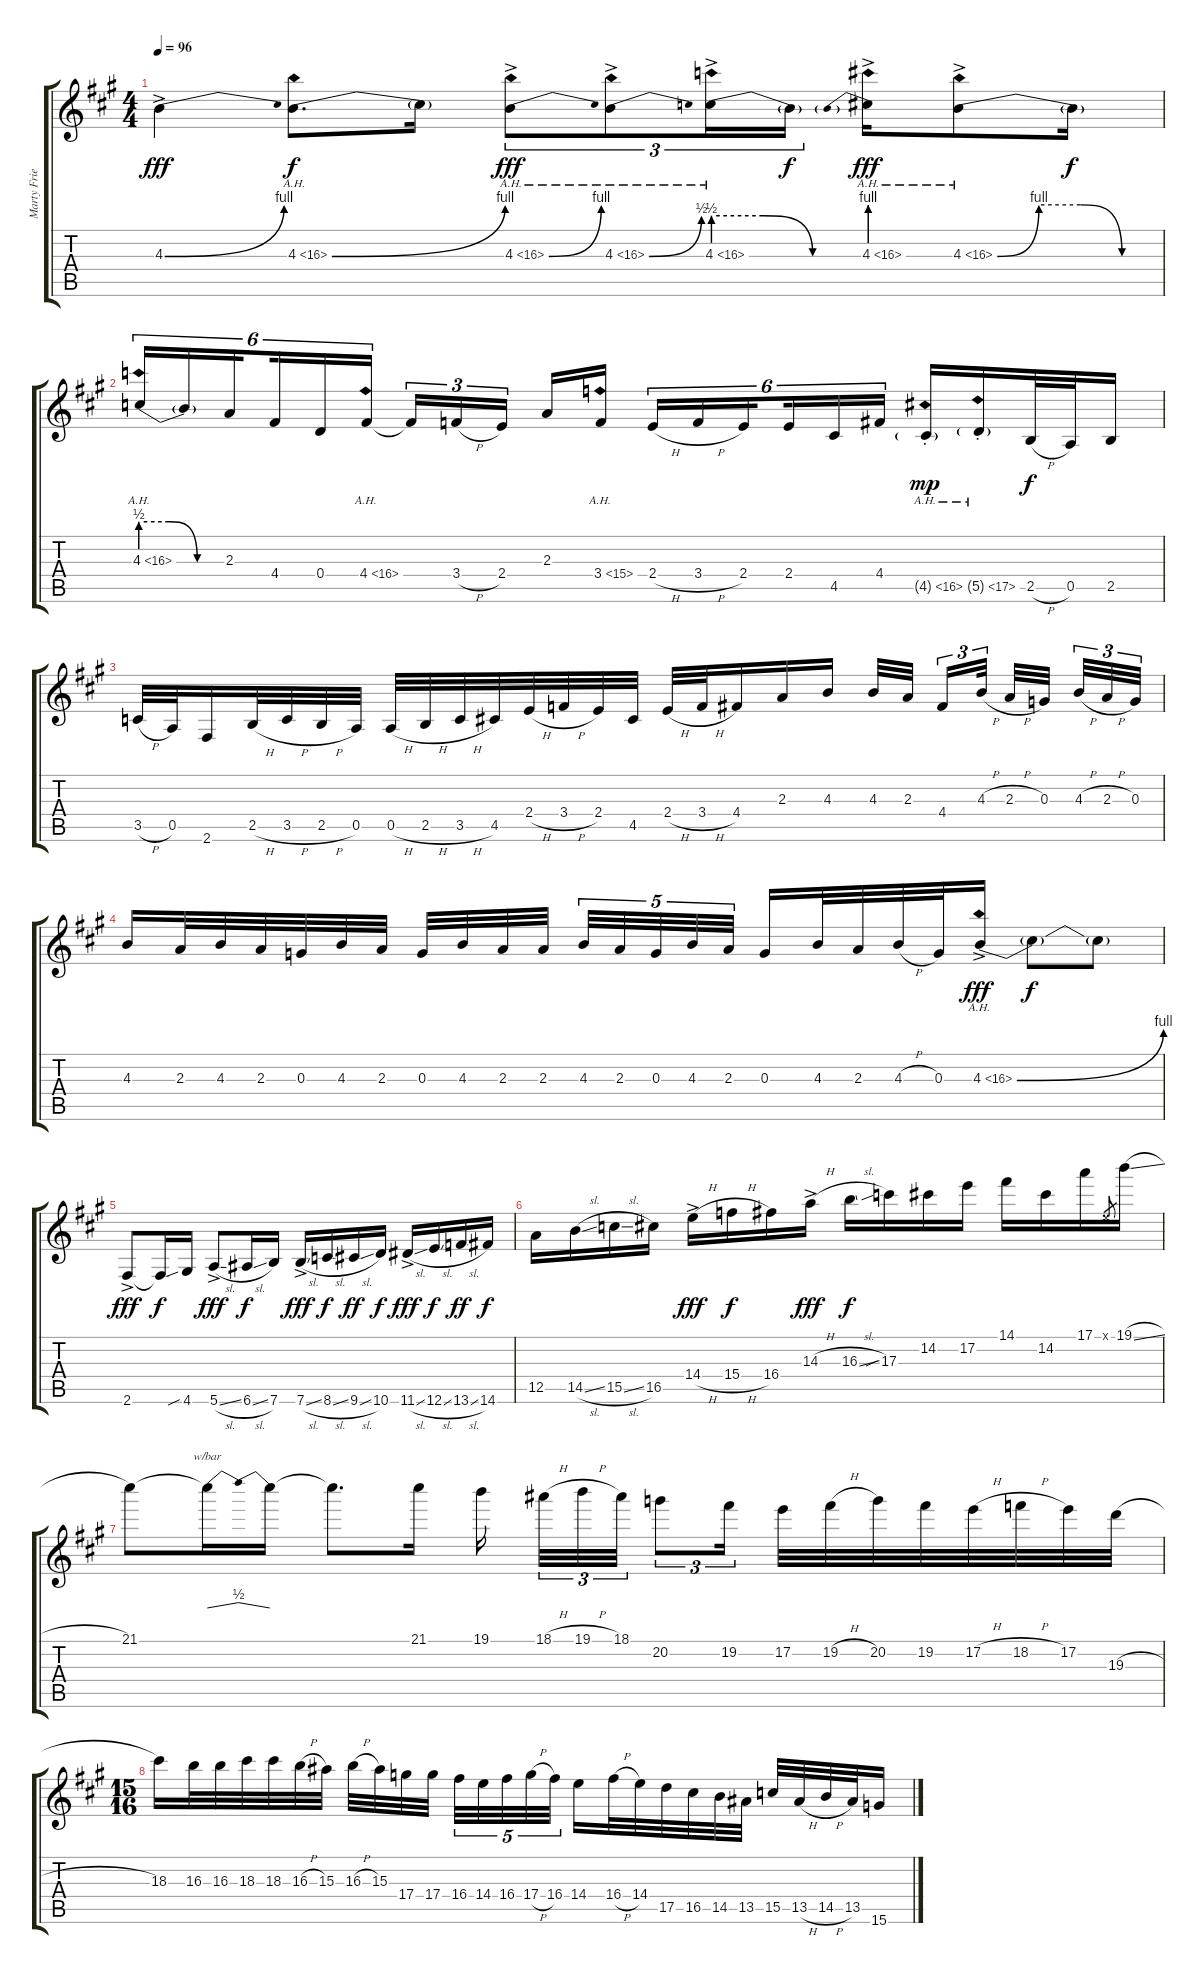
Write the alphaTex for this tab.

\track ("Marty Friedman" "Marty Frie") {instrument distortionguitar}
\staff {score tabs}
\tuning (E4 B3 G3 D3 A2 E2) {hide}
\ts (4 4)
\tempo 96
\clef g2
\ks f#minor
4.3{be (bend 0 0 60 4) ac}.4{dy fff} 4.3{be (bend 0 0 60 4) ah 12}.8{d dy f} 4.3{t}.16 4.3{be (bend 0 0 60 4) ah 12 ac}.8{tu (3 2) dy fff} 4.3{be (bend 0 0 60 2) ah 12 ac}.8{tu (3 2)} 4.3{be (custom 0 2 20 2 40 0 60 0) ah 12 ac}.16{tu (3 2)} 4.3{t}.16{tu (3 2) dy f} 4.3{be (prebend 0 4 60 4) ah 12 ac}.16{dy fff} 4.3{be (custom 0 0 15 4 30 4 45 0 60 0) ah 12 ac}.8 4.3{t}.16{dy f} |
4.3{be (custom 0 2 20 2 40 0 60 0) ah 12}.16{tu (6 4)} 4.3{t}.16{tu (6 4)} 2.3.16{tu (6 4) beam splitsecondary} 4.4.16{tu (6 4)} 0.4.16{tu (6 4)} 4.4{ah 12}.16{tu (6 4)} 4.4{t}.16{tu (3 2)} 3.4{h}.16{tu (3 2)} 2.4.16{tu (3 2) beam splitsecondary} 2.3.16 3.4{ah 12}.16 2.4{h}.16{tu (6 4)} 3.4{h}.16{tu (6 4)} 2.4.16{tu (6 4) beam splitsecondary} 2.4.16{tu (6 4)} 4.5.16{tu (6 4)} 4.4.16{tu (6 4)} 4.5{ah 12 g st}.16{dy mp} 5.5{ah 12 g st}.16 2.5{h}.32{dy f} 0.5.32 2.5.16 |
3.5{h}.32 0.5.32 2.6.16 2.5{h}.32 3.5{h}.32 2.5{h}.32 0.5.32 0.5{h}.32 2.5{h}.32 3.5{h}.32 4.5.32 2.4{h}.32 3.4{h}.32 2.4.32 4.5.32 2.4{h}.32 3.4{h}.32 4.4.16 2.3.16 4.3.16 4.3.32 2.3.32{beam splitsecondary} 4.4.16{tu (3 2)} 4.3{h}.32{tu (3 2) beam splitsecondary} 2.3{h}.32 0.3.32{beam splitsecondary} 4.3{h}.32{tu (3 2)} 2.3{h}.32{tu (3 2)} 0.3.32{tu (3 2)} |
4.3.16 2.3.32 4.3.32 2.3.32 0.3.32 4.3.32 2.3.32 0.3.32 4.3.32 2.3.32 2.3.32{beam splitsecondary} 4.3.32{tu (5 4)} 2.3.32{tu (5 4)} 0.3.32{tu (5 4)} 4.3.32{tu (5 4)} 2.3.32{tu (5 4)} 0.3.16 4.3.32 2.3.32 4.3{h}.32 0.3.32 4.3{be (bend 0 0 60 4) ah 12 ac}.16{dy fff} 4.3{t}.8{dy f} 4.3{t}.8 |
2.6{ac}.8{dy fff} 2.6{t}.16{dy f} 4.6{sib}.16 5.6{sl ac}.8{dy fff} 6.6{sl}.16{dy f} 7.6.16 7.6{sl ac}.16{dy fff} 8.6{sl}.16{dy f} 9.6{sl}.16{dy ff} 10.6.16{dy f} 11.6{sl ac}.16{dy fff} 12.6{sl}.16{dy f} 13.6{sl}.16{dy ff} 14.6.16{dy f} |
12.5.16 14.5{sl}.16 15.5{sl}.16 16.5.16 14.4{h ac}.16{dy fff} 15.4{h}.16{dy f} 16.4.16 14.3{h ac}.16{dy fff} 16.3{sl}.16{dy f} 17.3{sib}.16 14.2.16 17.2.16 14.1.16 14.2.16 17.1.16 0.1{x}.8{gr} 19.1{sl}.16 |
21.1.8 21.1{t}.16{tbe (dip default 0 0 30 2 60 0)} 21.1{t}.16 21.1{t}.8{d} 21.1.16 19.1.16{beam splitsecondary} 18.1{h}.32{tu (3 2)} 19.1{h}.32{tu (3 2)} 18.1.32{tu (3 2)} 20.2.8{tu (3 2)} 19.2.16{tu (3 2)} 17.2.32 19.2{h}.32 20.2.32 19.2.32 17.2{h}.32 18.2{h}.32 17.2.32 19.3{h}.32 |
\ts (15 16)
18.3.16 16.3.32 16.3.32 18.3.32 18.3.32 16.3{h}.32 15.3.32 16.3{h}.32 15.3.32 17.4.32 17.4.32 16.4.32{tu (5 4)} 14.4.32{tu (5 4)} 16.4.32{tu (5 4)} 17.4{h}.32{tu (5 4)} 16.4.32{tu (5 4) beam splitsecondary} 14.4.16 16.4{h}.32 14.4.32 17.5.32 16.5.32 14.5.32 13.5.32 15.5.32 13.5{h}.32 14.5{h}.32 13.5.32 15.6.16
